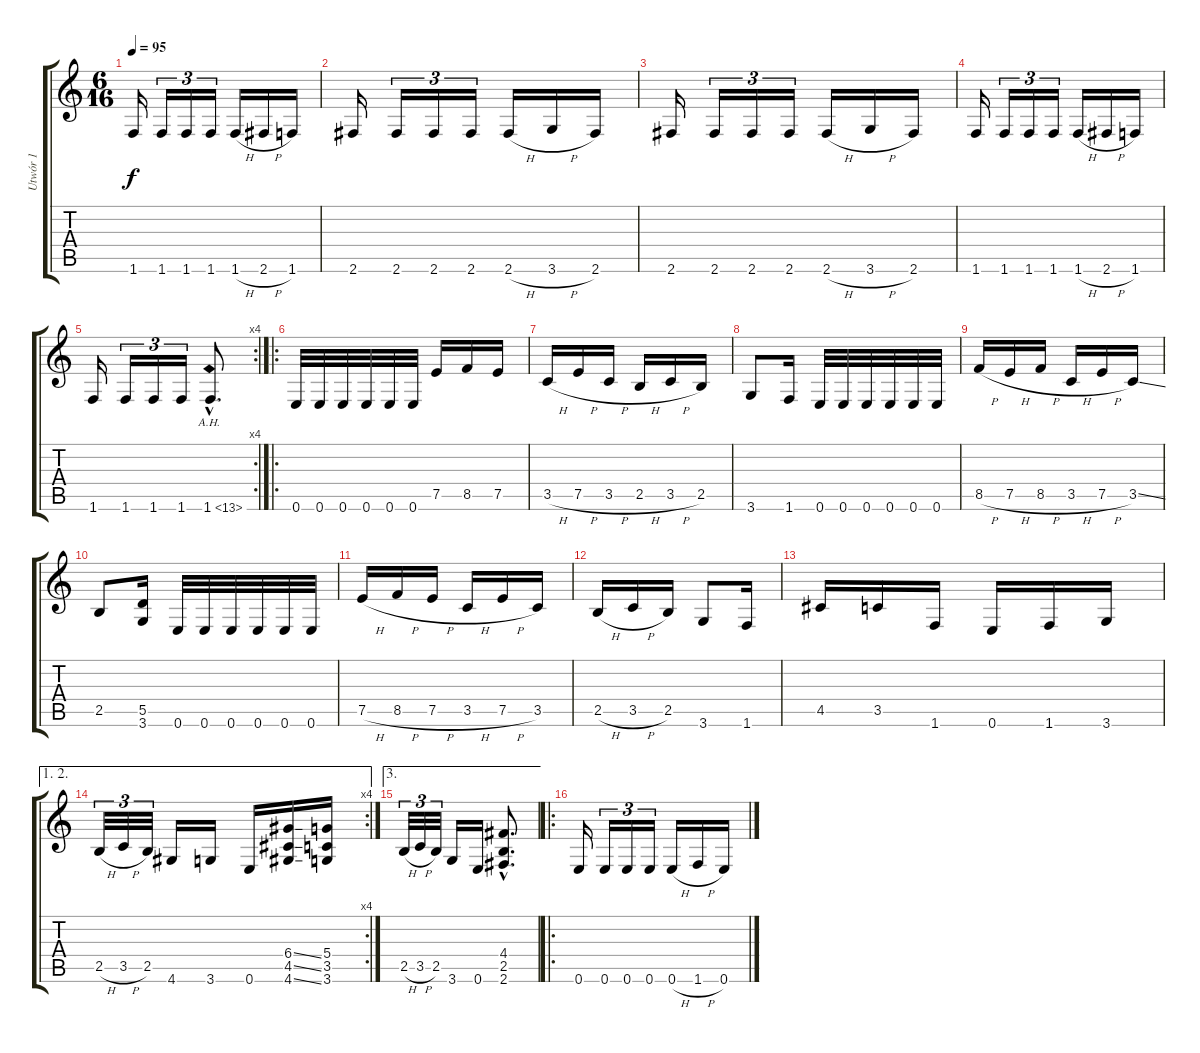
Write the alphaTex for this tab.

\track ("Utwór 1" "Utwór 1") {instrument acousticguitarnylon}
\staff {score tabs}
\tuning (E4 B3 G3 D3 A2 E2) {hide}
\ts (6 16)
\tempo 95
\clef g2
\ks c
1.6.16{dy f} 1.6.16{tu (3 2)} 1.6.16{tu (3 2)} 1.6.16{tu (3 2)} 1.6{h}.16 2.6{h}.16 1.6.16 |
2.6.16 2.6.16{tu (3 2)} 2.6.16{tu (3 2)} 2.6.16{tu (3 2)} 2.6{h}.16 3.6{h}.16 2.6.16 |
2.6.16 2.6.16{tu (3 2)} 2.6.16{tu (3 2)} 2.6.16{tu (3 2)} 2.6{h}.16 3.6{h}.16 2.6.16 |
1.6.16 1.6.16{tu (3 2)} 1.6.16{tu (3 2)} 1.6.16{tu (3 2)} 1.6{h}.16 2.6{h}.16 1.6.16 |
\rc 4
1.6.16 1.6.16{tu (3 2)} 1.6.16{tu (3 2)} 1.6.16{tu (3 2)} 1.6{ah 12 hac}.8{d} |
\ro
0.6.32 0.6.32 0.6.32 0.6.32 0.6.32 0.6.32 7.5.16 8.5.16 7.5.16 |
3.5{h}.16 7.5{h}.16 3.5{h}.16 2.5{h}.16 3.5{h}.16 2.5.16 |
3.6.8 1.6.16 0.6.32 0.6.32 0.6.32 0.6.32 0.6.32 0.6.32 |
8.5{h}.16 7.5{h}.16 8.5{h}.16 3.5{h}.16 7.5{h}.16 3.5{ss}.16 |
2.5.8 (5.5 3.6).16 0.6.32 0.6.32 0.6.32 0.6.32 0.6.32 0.6.32 |
7.5{h}.16 8.5{h}.16 7.5{h}.16 3.5{h}.16 7.5{h}.16 3.5.16 |
2.5{h}.16 3.5{h}.16 2.5.16 3.6.8 1.6.16 |
4.5.16 3.5.16 1.6.16 0.6.16 1.6.16 3.6.16 |
\ae (1 2)
\rc 4
2.5{h}.32{tu (3 2)} 3.5{h}.32{tu (3 2)} 2.5.32{tu (3 2)} 4.6.16 3.6.16 0.6.16 (6.4{ss} 4.5{ss} 4.6{ss}).16 (5.4 3.5 3.6).16 |
\ae 3
2.5{h}.32{tu (3 2)} 3.5{h}.32{tu (3 2)} 2.5.32{tu (3 2)} 3.6.16 0.6.16 (4.4{hac} 2.5{hac} 2.6{hac}).8{d} |
\ro
0.6.16 0.6.16{tu (3 2)} 0.6.16{tu (3 2)} 0.6.16{tu (3 2)} 0.6{h}.16 1.6{h}.16 0.6.16
